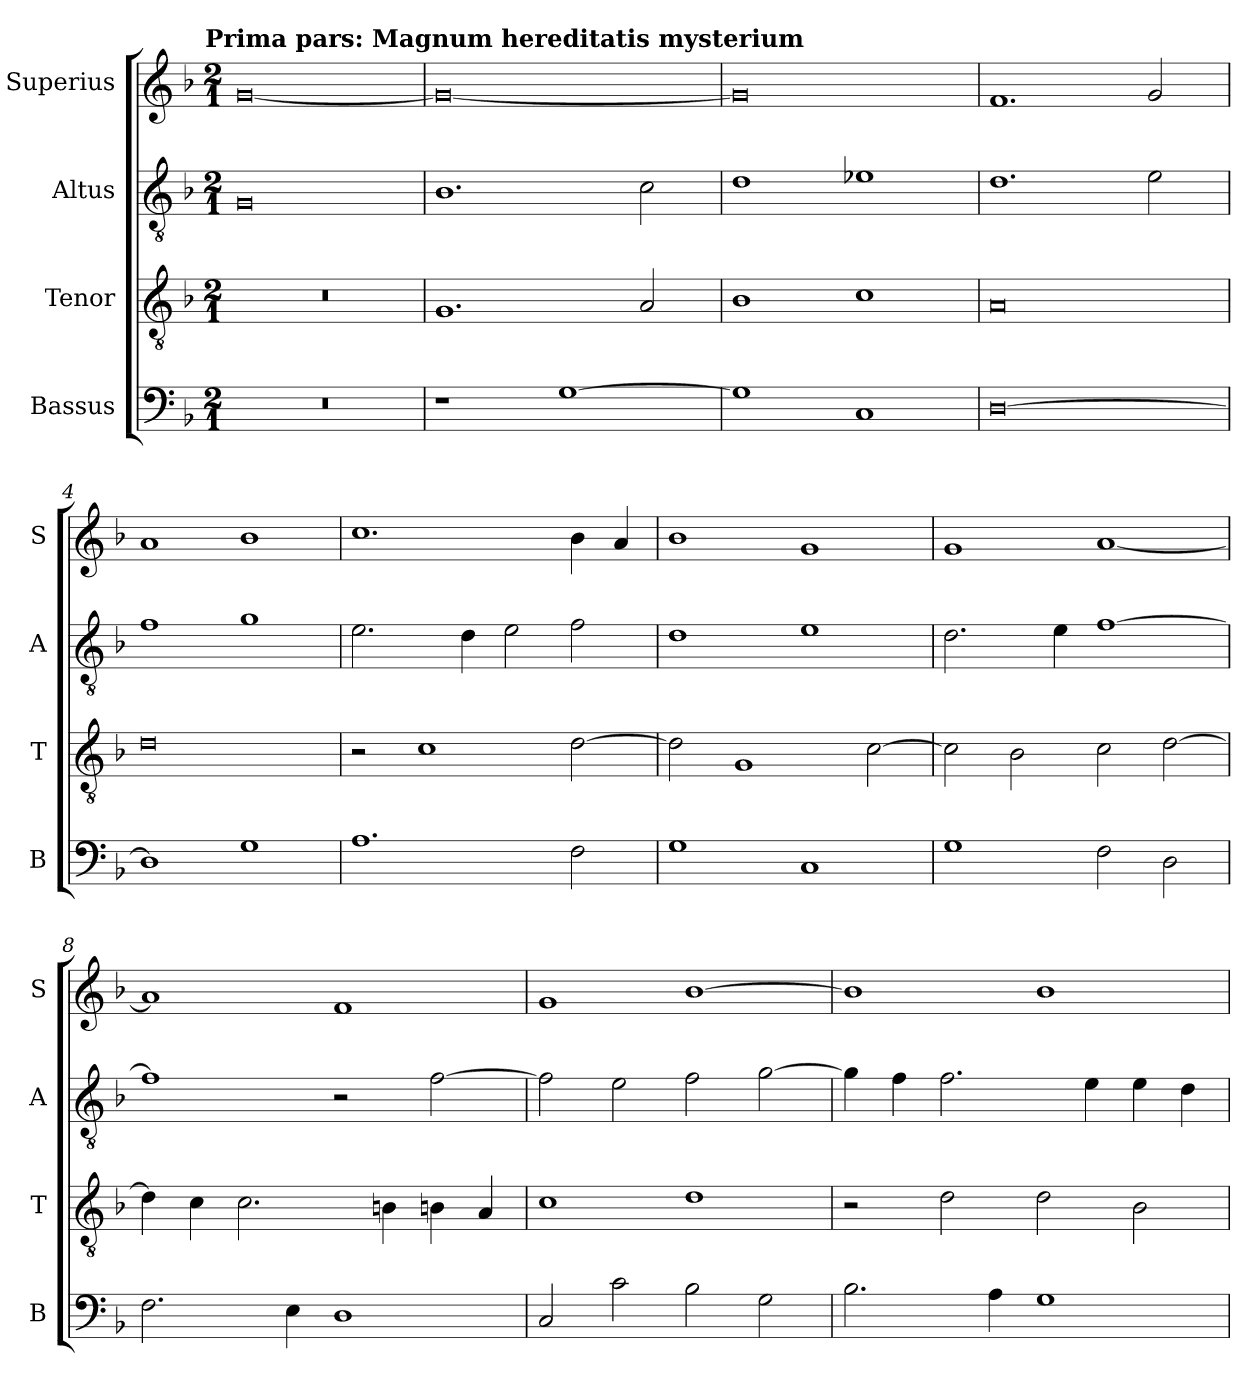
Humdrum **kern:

**kern	**kern	**kern	**kern
*part4	*part3	*part2	*part1
*staff4	*staff3	*staff2	*staff1
*I"Bassus	*I"Tenor	*I"Altus	*I"Superius
*I'B	*I'T	*I'A	*I'S
*clefF4	*clefGv2	*clefGv2	*clefG2
*k[b-]	*k[b-]	*k[b-]	*k[b-]
*F:	*F:	*F:	*F:
!!LO:TX:omd:t=Prima pars&colon; Magnum hereditatis mysterium
*M2/1	*M2/1	*M2/1	*M2/1
=	=	=	=
0r	0r	0G	[0g
=1	=1	=1	=1
1r	1.G	1.B-	0g_
[1G	.	.	.
.	2A	2c	.
=2	=2	=2	=2
1G]	1B-	1d	0g]
1C	1c	1e-X	.
=3	=3	=3	=3
[0D	0A	1.d	1.f
.	.	2e	2g
=4	=4	=4	=4
1D]	0d	1f	1a
1G	.	1g	1b-
=5	=5	=5	=5
1.A	2r	2.e	1.cc
.	1c	.	.
.	.	4d	.
.	.	2e	.
2F	[2d	2f	4b-
.	.	.	4a
=6	=6	=6	=6
1G	2d]	1d	1b-
.	1G	.	.
1C	.	1e	1g
.	[2c	.	.
=7	=7	=7	=7
1G	2c]	2.d	1g
.	2B-	.	.
.	.	4e	.
2F	2c	[1f	[1a
2D	[2d	.	.
=8	=8	=8	=8
2.F	4d]	1f]	1a]
.	4c	.	.
.	2.c	.	.
4E	.	.	.
1D	.	2r	1f
.	4Bn	.	.
.	4Bn	[2f	.
.	4A	.	.
=9	=9	=9	=9
2C	1c	2f]	1g
2c	.	2e	.
2B-	1d	2f	[1b-
2G	.	[2g	.
=10	=10	=10	=10
2.B-	2r	4g]	1b-]
.	.	4f	.
.	2d	2.f	.
4A	.	.	.
1G	2d	.	1b-
.	.	4e	.
.	2B-	4e	.
.	.	4d	.
=	=	=	=
*-	*-	*-	*-
